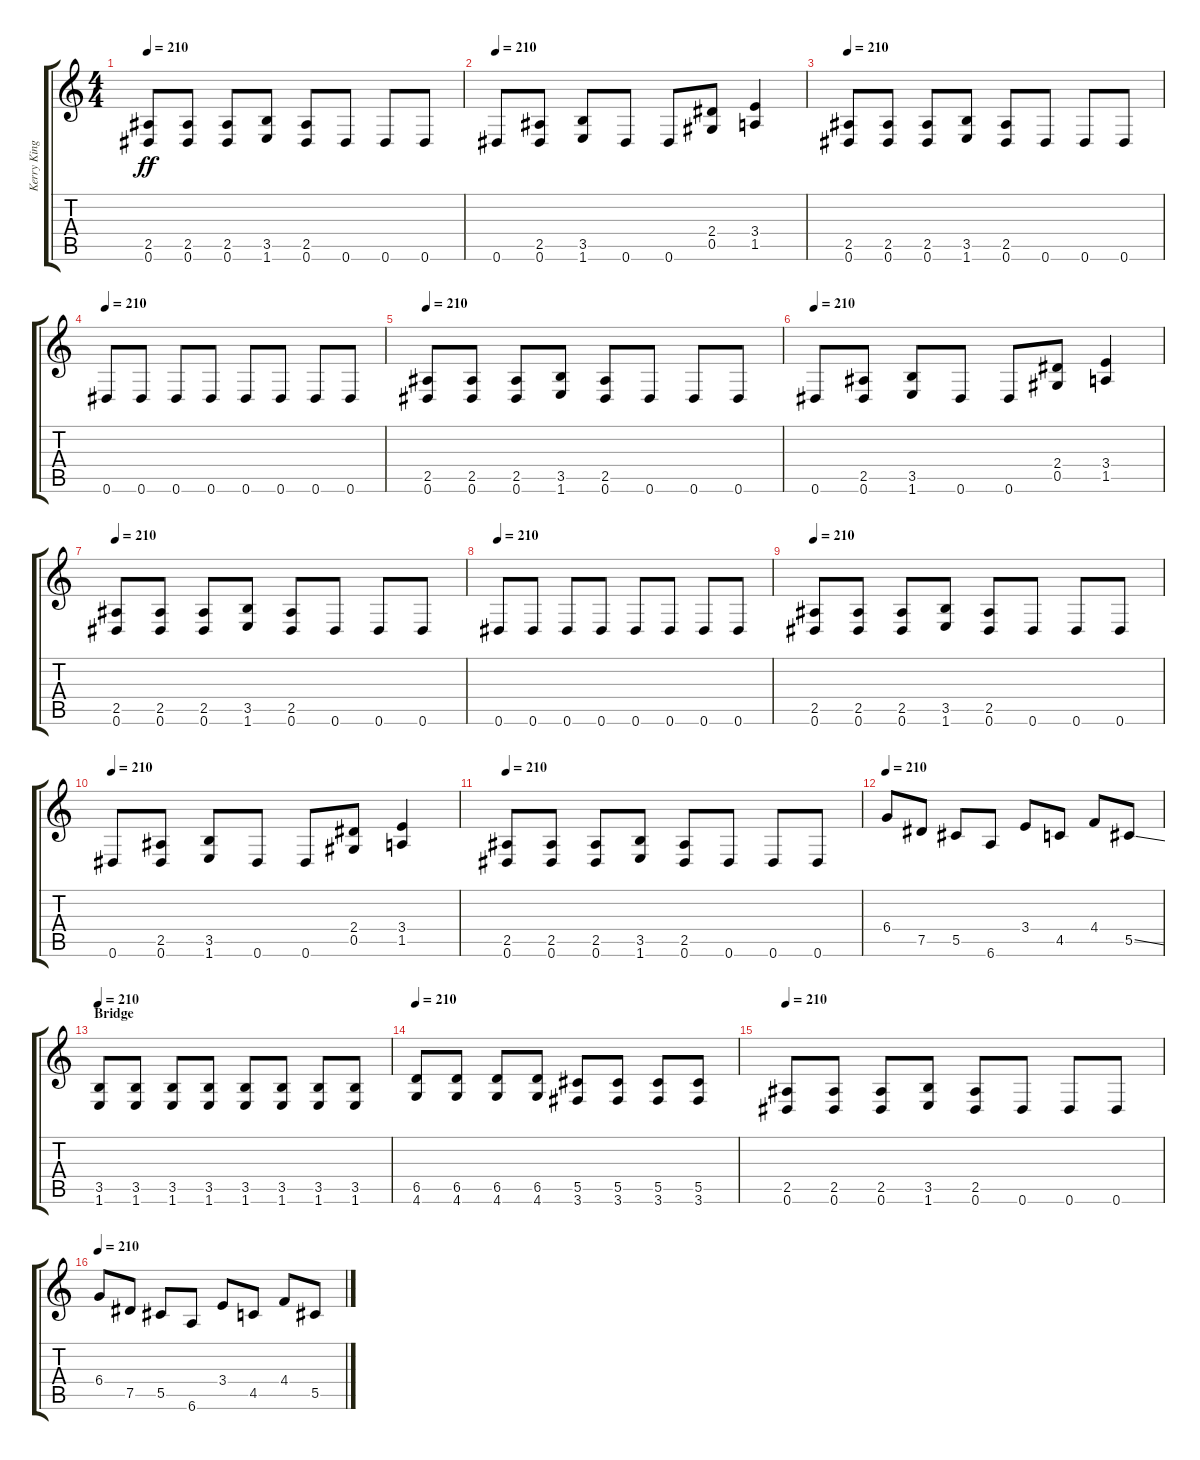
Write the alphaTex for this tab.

\track ("Kerry King" "Kerry King") {instrument distortionguitar}
\staff {score tabs}
\tuning (Eb4 Bb3 Gb3 Db3 Ab2 Eb2) {hide}
\ts (4 4)
\tempo 210
\clef g2
\ks c
(2.5 0.6).8{dy ff} (2.5 0.6).8 (2.5 0.6).8 (3.5 1.6).8 (2.5 0.6).8 0.6.8 0.6.8 0.6.8 |
\tempo 210
0.6.8 (2.5 0.6).8 (3.5 1.6).8 0.6.8 0.6.8 (2.4 0.5).8 (3.4 1.5).4 |
\tempo 210
(2.5 0.6).8 (2.5 0.6).8 (2.5 0.6).8 (3.5 1.6).8 (2.5 0.6).8 0.6.8 0.6.8 0.6.8 |
\tempo 210
0.6.8 0.6.8 0.6.8 0.6.8 0.6.8 0.6.8 0.6.8 0.6.8 |
\tempo 210
(2.5 0.6).8 (2.5 0.6).8 (2.5 0.6).8 (3.5 1.6).8 (2.5 0.6).8 0.6.8 0.6.8 0.6.8 |
\tempo 210
0.6.8 (2.5 0.6).8 (3.5 1.6).8 0.6.8 0.6.8 (2.4 0.5).8 (3.4 1.5).4 |
\tempo 210
(2.5 0.6).8 (2.5 0.6).8 (2.5 0.6).8 (3.5 1.6).8 (2.5 0.6).8 0.6.8 0.6.8 0.6.8 |
\tempo 210
0.6.8 0.6.8 0.6.8 0.6.8 0.6.8 0.6.8 0.6.8 0.6.8 |
\tempo 210
(2.5 0.6).8 (2.5 0.6).8 (2.5 0.6).8 (3.5 1.6).8 (2.5 0.6).8 0.6.8 0.6.8 0.6.8 |
\tempo 210
0.6.8 (2.5 0.6).8 (3.5 1.6).8 0.6.8 0.6.8 (2.4 0.5).8 (3.4 1.5).4 |
\tempo 210
(2.5 0.6).8 (2.5 0.6).8 (2.5 0.6).8 (3.5 1.6).8 (2.5 0.6).8 0.6.8 0.6.8 0.6.8 |
\tempo 210
6.4.8 7.5.8 5.5.8 6.6.8 3.4.8 4.5.8 4.4.8 5.5{ss}.8 |
\section ("" "Bridge")
\tempo 210
(3.5 1.6).8 (3.5 1.6).8 (3.5 1.6).8 (3.5 1.6).8 (3.5 1.6).8 (3.5 1.6).8 (3.5 1.6).8 (3.5 1.6).8 |
\tempo 210
(6.5 4.6).8 (6.5 4.6).8 (6.5 4.6).8 (6.5 4.6).8 (5.5 3.6).8 (5.5 3.6).8 (5.5 3.6).8 (5.5 3.6).8 |
\tempo 210
(2.5 0.6).8 (2.5 0.6).8 (2.5 0.6).8 (3.5 1.6).8 (2.5 0.6).8 0.6.8 0.6.8 0.6.8 |
\tempo 210
6.4.8 7.5.8 5.5.8 6.6.8 3.4.8 4.5.8 4.4.8 5.5{ss}.8
